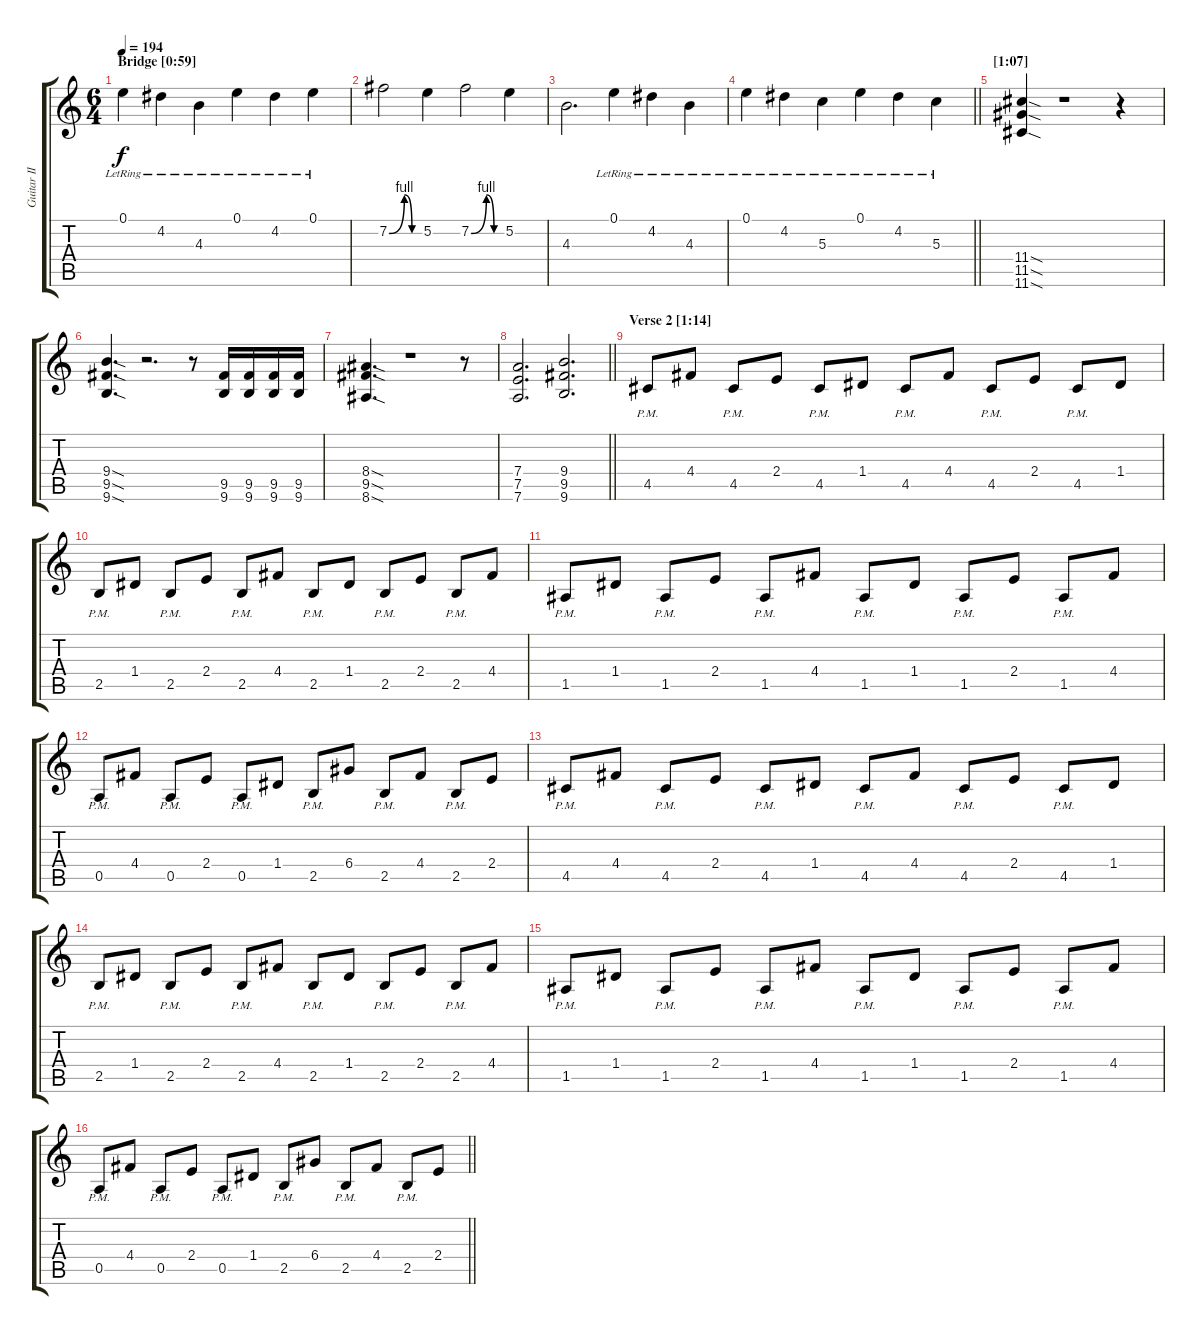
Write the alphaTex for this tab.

\track ("Guitar II (Main lead)" "Guitar II ") {instrument distortionguitar}
\staff {score tabs}
\tuning (E4 B3 G3 D3 A2 D2) {hide}
\ts (6 4)
\section ("" "Bridge [0:59]")
\tempo 194
\clef g2
\ks c
0.1{lr}.4{dy f} 4.2{lr}.4 4.3{lr}.4 0.1{lr}.4 4.2{lr}.4 0.1{lr}.4 |
7.2{be (custom 0 0 30 4 45 0 60 0)}.2 5.2.4 7.2{be (custom 0 0 30 4 45 0 60 0)}.2 5.2.4 |
4.3.2{d} 0.1{lr}.4 4.2{lr}.4 4.3{lr}.4 |
\barLineRight lightlight
0.1{lr}.4 4.2{lr}.4 5.3{lr}.4 0.1{lr}.4 4.2{lr}.4 5.3{lr}.4 |
\section ("" "[1:07]")
(11.4{sod} 11.5{sod} 11.6{sod}).4{instrument distortionguitar} r.1 r.4 |
(9.4{sod} 9.5{sod} 9.6{sod}).4{d} r.2{d} r.8 (9.5 9.6).16 (9.5 9.6).16 (9.5 9.6).16 (9.5 9.6).16 |
(8.4{sod} 9.5{sod} 8.6{sod}).4{d} r.1 r.8 |
\barLineRight lightlight
(7.4 7.5 7.6).2{d} (9.4 9.5 9.6).2{d} |
\section ("" "Verse 2 [1:14]")
4.5{pm}.8 4.4.8 4.5{pm}.8 2.4.8 4.5{pm}.8 1.4.8 4.5{pm}.8 4.4.8 4.5{pm}.8 2.4.8 4.5{pm}.8 1.4.8 |
2.5{pm}.8 1.4.8 2.5{pm}.8 2.4.8 2.5{pm}.8 4.4.8 2.5{pm}.8 1.4.8 2.5{pm}.8 2.4.8 2.5{pm}.8 4.4.8 |
1.5{pm}.8 1.4.8 1.5{pm}.8 2.4.8 1.5{pm}.8 4.4.8 1.5{pm}.8 1.4.8 1.5{pm}.8 2.4.8 1.5{pm}.8 4.4.8 |
0.5{pm}.8 4.4.8 0.5{pm}.8 2.4.8 0.5{pm}.8 1.4.8 2.5{pm}.8 6.4.8 2.5{pm}.8 4.4.8 2.5{pm}.8 2.4.8 |
4.5{pm}.8 4.4.8 4.5{pm}.8 2.4.8 4.5{pm}.8 1.4.8 4.5{pm}.8 4.4.8 4.5{pm}.8 2.4.8 4.5{pm}.8 1.4.8 |
2.5{pm}.8 1.4.8 2.5{pm}.8 2.4.8 2.5{pm}.8 4.4.8 2.5{pm}.8 1.4.8 2.5{pm}.8 2.4.8 2.5{pm}.8 4.4.8 |
1.5{pm}.8 1.4.8 1.5{pm}.8 2.4.8 1.5{pm}.8 4.4.8 1.5{pm}.8 1.4.8 1.5{pm}.8 2.4.8 1.5{pm}.8 4.4.8 |
\barLineRight lightlight
0.5{pm}.8 4.4.8 0.5{pm}.8 2.4.8 0.5{pm}.8 1.4.8 2.5{pm}.8 6.4.8 2.5{pm}.8 4.4.8 2.5{pm}.8 2.4.8
